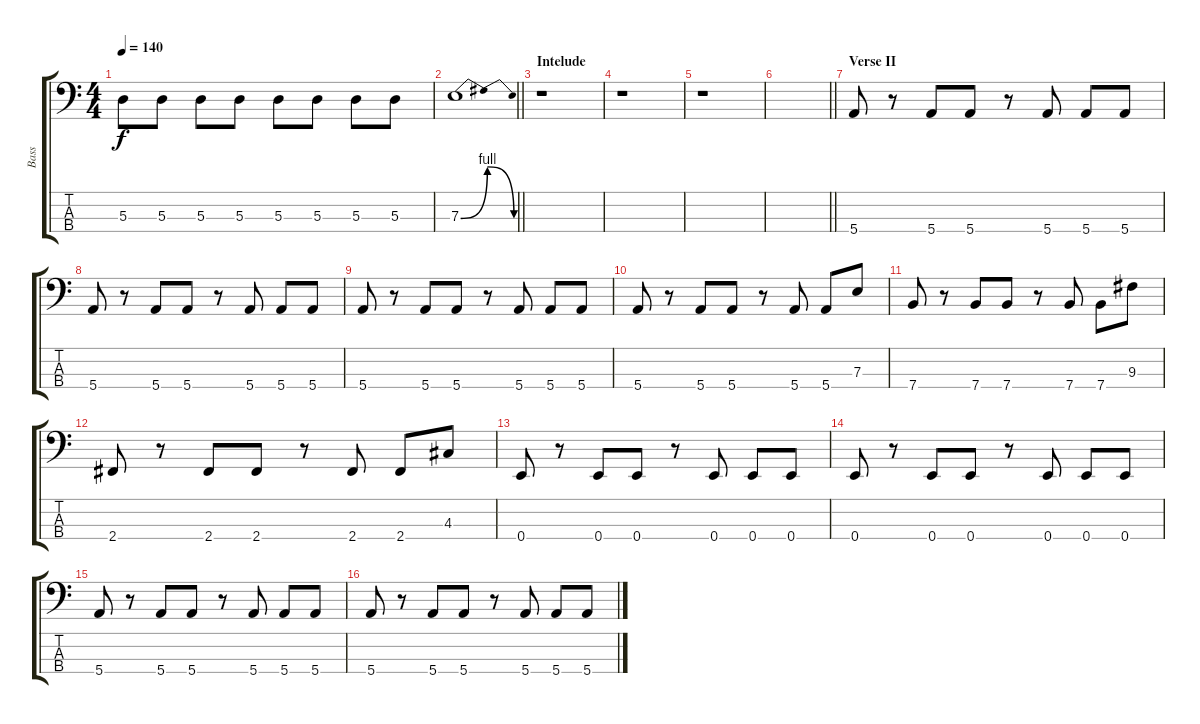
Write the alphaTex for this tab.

\track ("Bass" "Bass") {instrument electricbassfinger}
\staff {score tabs}
\tuning (G2 D2 A1 E1) {hide}
\ts (4 4)
\tempo 140
\clef f4
\ks c
5.3.8{dy f} 5.3.8 5.3.8 5.3.8 5.3.8 5.3.8 5.3.8 5.3.8 |
\barLineRight lightlight
7.3{be (bendrelease 0 0 30 4 30 4 60 0)}.1 |
\section ("" "Intelude")
r.1 |
r.1 |
r.1 |
\barLineRight lightlight
|
\section ("" "Verse II")
5.4.8 r.8 5.4.8 5.4.8 r.8 5.4.8 5.4.8 5.4.8 |
5.4.8 r.8 5.4.8 5.4.8 r.8 5.4.8 5.4.8 5.4.8 |
5.4.8 r.8 5.4.8 5.4.8 r.8 5.4.8 5.4.8 5.4.8 |
5.4.8 r.8 5.4.8 5.4.8 r.8 5.4.8 5.4.8 7.3.8 |
7.4.8 r.8 7.4.8 7.4.8 r.8 7.4.8 7.4.8 9.3.8 |
2.4.8 r.8 2.4.8 2.4.8 r.8 2.4.8 2.4.8 4.3.8 |
0.4.8 r.8 0.4.8 0.4.8 r.8 0.4.8 0.4.8 0.4.8 |
0.4.8 r.8 0.4.8 0.4.8 r.8 0.4.8 0.4.8 0.4.8 |
5.4.8 r.8 5.4.8 5.4.8 r.8 5.4.8 5.4.8 5.4.8 |
5.4.8 r.8 5.4.8 5.4.8 r.8 5.4.8 5.4.8 5.4.8
